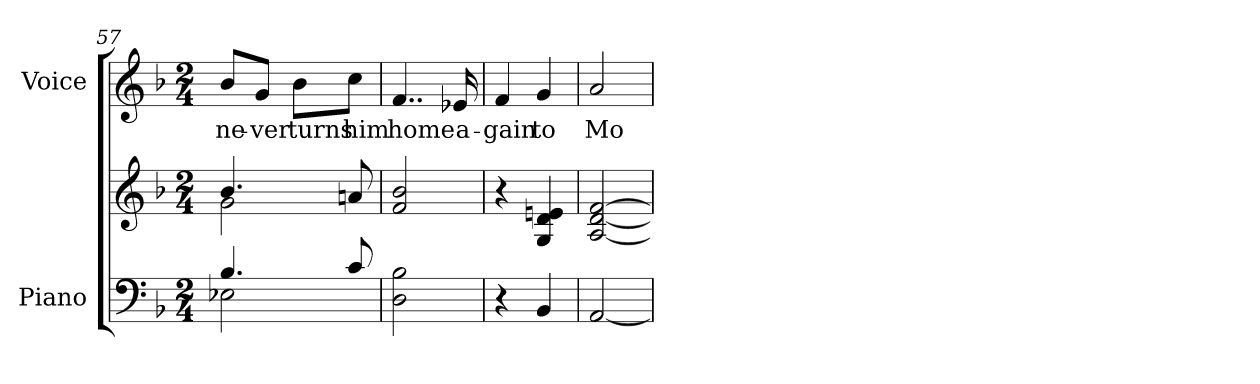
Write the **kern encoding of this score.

**kern	**kern	**kern	**text
*part2	*part2	*part1	*part1
*staff3	*staff2	*staff1	*staff1
*I"Piano	*	*I"Voice	*
*I'Pno	*	*	*
*clefF4	*clefG2	*clefG2	*
*k[b-]	*k[b-]	*k[b-]	*
*M2/4	*M2/4	*M2/4	*
=57	=57	=57	=57
*^	*^	*	*
4.B-/	2E-X\	4.b-/	2g\	8b-/L	ne-
.	.	.	.	8g/J	-ver
.	.	.	.	8b-\L	turns
8c/	.	8an/	.	8cc\J	him
*v	*v	*	*	*	*
*	*v	*v	*	*
=58	=58	=58	=58
2D\ 2B-\	2f/ 2b-/	4..f/	home
.	.	16e-X/	a-
=59	=59	=59	=59
4r	4r	4f/	-gain
4BB-/	4G/ 4d/ 4en/	4g/	to
=60	=60	=60	=60
[2AA/	[2A/ [2d/ [2f/	2a/	Mo-
=	=	=	=
*-	*-	*-	*-
